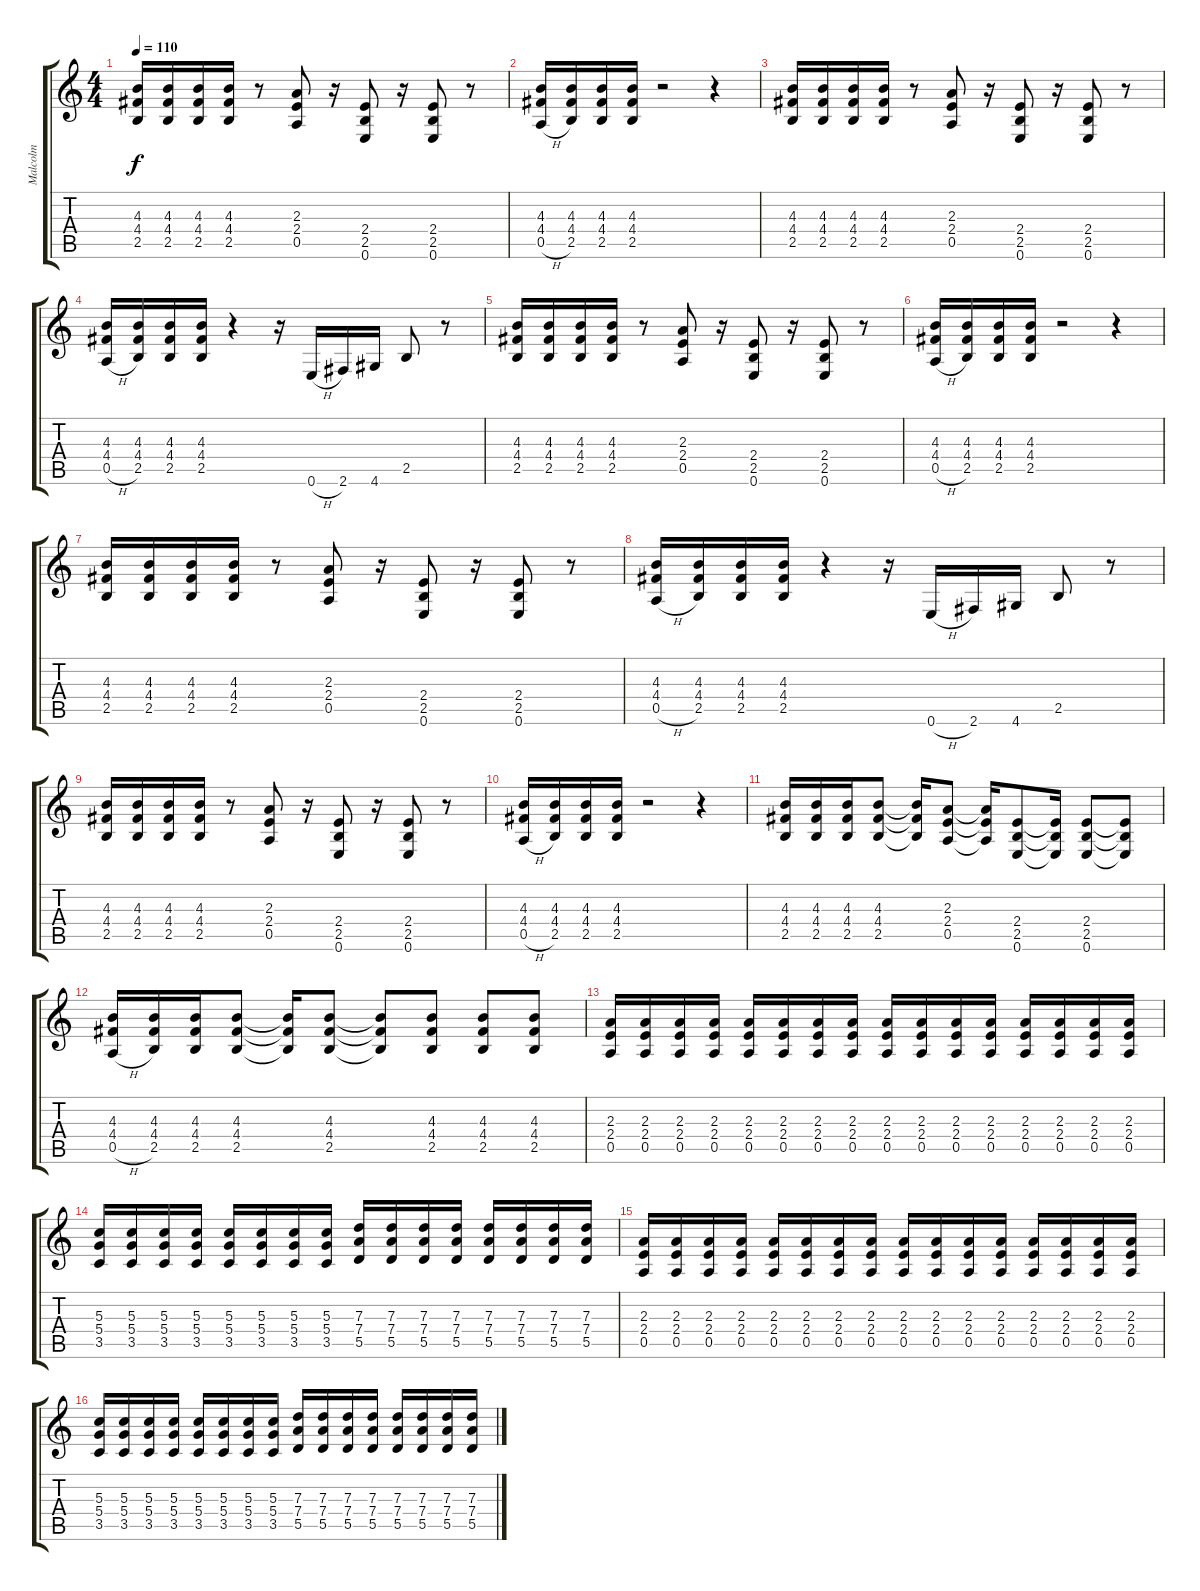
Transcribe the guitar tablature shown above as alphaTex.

\track ("Malcolm" "Malcolm") {instrument overdrivenguitar}
\staff {score tabs}
\tuning (E4 B3 G3 D3 A2 E2) {hide}
\ts (4 4)
\tempo 110
\clef g2
\ks c
(4.3 4.4 2.5).16{dy f} (4.3 4.4 2.5).16 (4.3 4.4 2.5).16 (4.3 4.4 2.5).16 r.8 (2.3 2.4 0.5).8 r.16 (2.4 2.5 0.6).8 r.16 (2.4 2.5 0.6).8 r.8 |
(4.3 4.4 0.5{h}).16 (4.3 4.4 2.5).16 (4.3 4.4 2.5).16 (4.3 4.4 2.5).16 r.2 r.4 |
(4.3 4.4 2.5).16 (4.3 4.4 2.5).16 (4.3 4.4 2.5).16 (4.3 4.4 2.5).16 r.8 (2.3 2.4 0.5).8 r.16 (2.4 2.5 0.6).8 r.16 (2.4 2.5 0.6).8 r.8 |
(4.3 4.4 0.5{h}).16 (4.3 4.4 2.5).16 (4.3 4.4 2.5).16 (4.3 4.4 2.5).16 r.4 r.16 0.6{h}.16 2.6.16 4.6.16 2.5.8 r.8 |
(4.3 4.4 2.5).16 (4.3 4.4 2.5).16 (4.3 4.4 2.5).16 (4.3 4.4 2.5).16 r.8 (2.3 2.4 0.5).8 r.16 (2.4 2.5 0.6).8 r.16 (2.4 2.5 0.6).8 r.8 |
(4.3 4.4 0.5{h}).16 (4.3 4.4 2.5).16 (4.3 4.4 2.5).16 (4.3 4.4 2.5).16 r.2 r.4 |
(4.3 4.4 2.5).16 (4.3 4.4 2.5).16 (4.3 4.4 2.5).16 (4.3 4.4 2.5).16 r.8 (2.3 2.4 0.5).8 r.16 (2.4 2.5 0.6).8 r.16 (2.4 2.5 0.6).8 r.8 |
(4.3 4.4 0.5{h}).16 (4.3 4.4 2.5).16 (4.3 4.4 2.5).16 (4.3 4.4 2.5).16 r.4 r.16 0.6{h}.16 2.6.16 4.6.16 2.5.8 r.8 |
(4.3 4.4 2.5).16 (4.3 4.4 2.5).16 (4.3 4.4 2.5).16 (4.3 4.4 2.5).16 r.8 (2.3 2.4 0.5).8 r.16 (2.4 2.5 0.6).8 r.16 (2.4 2.5 0.6).8 r.8 |
(4.3 4.4 0.5{h}).16 (4.3 4.4 2.5).16 (4.3 4.4 2.5).16 (4.3 4.4 2.5).16 r.2 r.4 |
(4.3 4.4 2.5).16 (4.3 4.4 2.5).16 (4.3 4.4 2.5).16 (4.3 4.4 2.5).8 (4.3{t} 4.4{t} 2.5{t}).16 (2.3 2.4 0.5).8 (2.3{t} 2.4{t} 0.5{t}).16 (2.4 2.5 0.6).8 (2.4{t} 2.5{t} 0.6{t}).16 (2.4 2.5 0.6).8 (2.4{t} 2.5{t} 0.6{t}).8 |
(4.3 4.4 0.5{h}).16 (4.3 4.4 2.5).16 (4.3 4.4 2.5).16 (4.3 4.4 2.5).8 (4.3{t} 4.4{t} 2.5{t}).16 (4.3 4.4 2.5).8 (4.3{t} 4.4{t} 2.5{t}).8 (4.3 4.4 2.5).8 (4.3 4.4 2.5).8 (4.3 4.4 2.5).8 |
(2.3 2.4 0.5).16 (2.3 2.4 0.5).16 (2.3 2.4 0.5).16 (2.3 2.4 0.5).16 (2.3 2.4 0.5).16 (2.3 2.4 0.5).16 (2.3 2.4 0.5).16 (2.3 2.4 0.5).16 (2.3 2.4 0.5).16 (2.3 2.4 0.5).16 (2.3 2.4 0.5).16 (2.3 2.4 0.5).16 (2.3 2.4 0.5).16 (2.3 2.4 0.5).16 (2.3 2.4 0.5).16 (2.3 2.4 0.5).16 |
(5.3 5.4 3.5).16 (5.3 5.4 3.5).16 (5.3 5.4 3.5).16 (5.3 5.4 3.5).16 (5.3 5.4 3.5).16 (5.3 5.4 3.5).16 (5.3 5.4 3.5).16 (5.3 5.4 3.5).16 (7.3 7.4 5.5).16 (7.3 7.4 5.5).16 (7.3 7.4 5.5).16 (7.3 7.4 5.5).16 (7.3 7.4 5.5).16 (7.3 7.4 5.5).16 (7.3 7.4 5.5).16 (7.3 7.4 5.5).16 |
(2.3 2.4 0.5).16 (2.3 2.4 0.5).16 (2.3 2.4 0.5).16 (2.3 2.4 0.5).16 (2.3 2.4 0.5).16 (2.3 2.4 0.5).16 (2.3 2.4 0.5).16 (2.3 2.4 0.5).16 (2.3 2.4 0.5).16 (2.3 2.4 0.5).16 (2.3 2.4 0.5).16 (2.3 2.4 0.5).16 (2.3 2.4 0.5).16 (2.3 2.4 0.5).16 (2.3 2.4 0.5).16 (2.3 2.4 0.5).16 |
(5.3 5.4 3.5).16 (5.3 5.4 3.5).16 (5.3 5.4 3.5).16 (5.3 5.4 3.5).16 (5.3 5.4 3.5).16 (5.3 5.4 3.5).16 (5.3 5.4 3.5).16 (5.3 5.4 3.5).16 (7.3 7.4 5.5).16 (7.3 7.4 5.5).16 (7.3 7.4 5.5).16 (7.3 7.4 5.5).16 (7.3 7.4 5.5).16 (7.3 7.4 5.5).16 (7.3 7.4 5.5).16 (7.3 7.4 5.5).16
